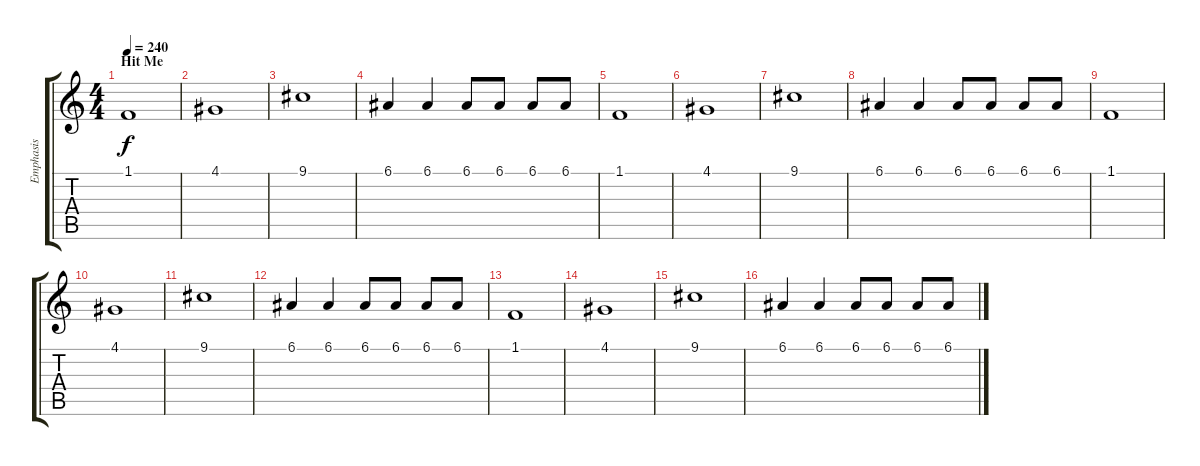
\track ("Emphasis" "Emphasis") {instrument orchestrahit}
\staff {score tabs}
\tuning (E4 B3 G3 D3 A2 E2) {hide}
\ts (4 4)
\section ("" "Hit Me")
\tempo 240
\clef g2
\ks c
1.1.1{dy f} |
4.1.1 |
9.1.1 |
6.1.4 6.1.4 6.1.8 6.1.8 6.1.8 6.1.8 |
1.1.1 |
4.1.1 |
9.1.1 |
6.1.4 6.1.4 6.1.8 6.1.8 6.1.8 6.1.8 |
1.1.1 |
4.1.1 |
9.1.1 |
6.1.4 6.1.4 6.1.8 6.1.8 6.1.8 6.1.8 |
1.1.1 |
4.1.1 |
9.1.1 |
6.1.4 6.1.4 6.1.8 6.1.8 6.1.8 6.1.8
